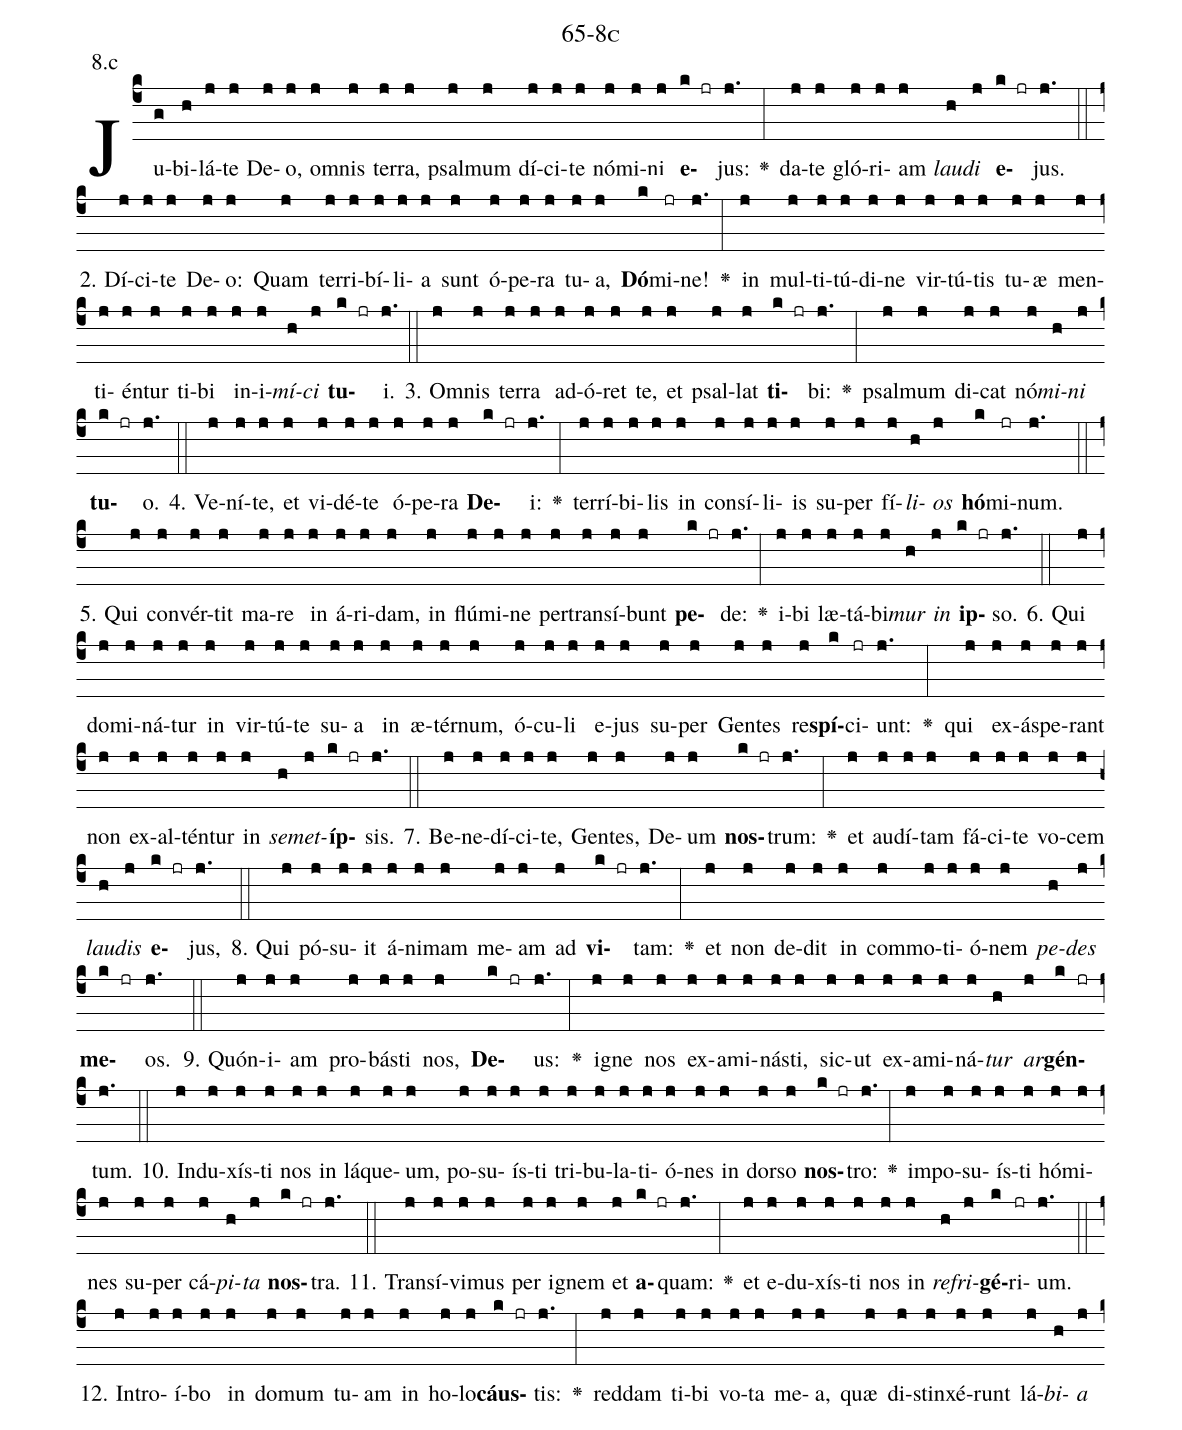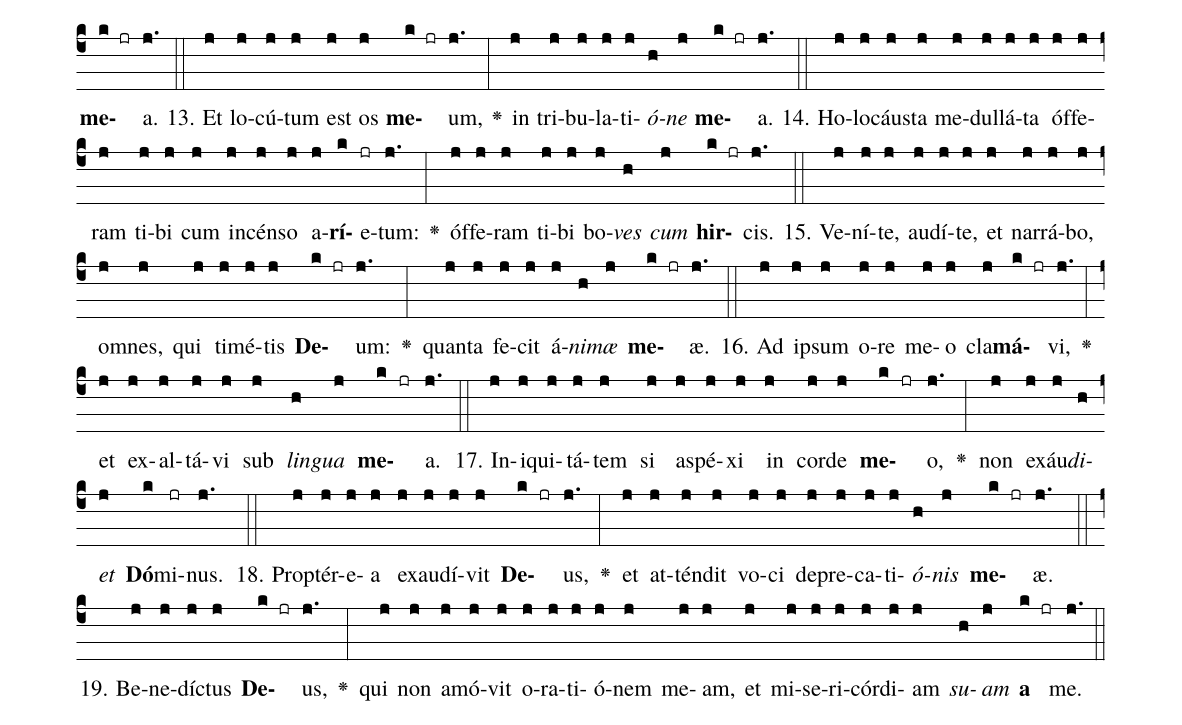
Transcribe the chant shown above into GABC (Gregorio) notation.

name: 65-8c;
annotation: 8.c;
%%
(c4)Ju(g)bi(h)lá(j)te(j) De(j)o,(j) om(j)nis(j) ter(j)ra,(j) psal(j)mum(j) dí(j)ci(j)te(j) nó(j)mi(j)ni(j) <b>e</b>(k jr)jus:(j.) <v>\greheightstar</v>(:) da(j)te(j) gló(j)ri(j)am(j) <i>lau</i>(h)<i>di</i>(j) <b>e</b>(k jr)jus.(j.) (::)
2. Dí(j)ci(j)te(j) De(j)o:(j) Quam(j) ter(j)ri(j)bí(j)li(j)a(j) sunt(j) ó(j)pe(j)ra(j) tu(j)a,(j) <b>Dó</b>(k)mi(jr)ne!(j.) <v>\greheightstar</v>(:) in(j) mul(j)ti(j)tú(j)di(j)ne(j) vir(j)tú(j)tis(j) tu(j)æ(j) men(j)ti(j)én(j)tur(j) ti(j)bi(j) in(j)i(j)<i>mí</i>(h)<i>ci</i>(j) <b>tu</b>(k jr)i.(j.) (::)
3. Om(j)nis(j) ter(j)ra(j) ad(j)ó(j)ret(j) te,(j) et(j) psal(j)lat(j) <b>ti</b>(k jr)bi:(j.) <v>\greheightstar</v>(:) psal(j)mum(j) di(j)cat(j) nó(j)<i>mi</i>(h)<i>ni</i>(j) <b>tu</b>(k jr)o.(j.) (::)
4. Ve(j)ní(j)te,(j) et(j) vi(j)dé(j)te(j) ó(j)pe(j)ra(j) <b>De</b>(k jr)i:(j.) <v>\greheightstar</v>(:) ter(j)rí(j)bi(j)lis(j) in(j) con(j)sí(j)li(j)is(j) su(j)per(j) fí(j)<i>li</i>(h)<i>os</i>(j) <b>hó</b>(k)mi(jr)num.(j.) (::)
5. Qui(j) con(j)vér(j)tit(j) ma(j)re(j) in(j) á(j)ri(j)dam,(j) in(j) flú(j)mi(j)ne(j) per(j)trans(j)í(j)bunt(j) <b>pe</b>(k jr)de:(j.) <v>\greheightstar</v>(:) i(j)bi(j) læ(j)tá(j)bi(j)<i>mur</i>(h) <i>in</i>(j) <b>ip</b>(k jr)so.(j.) (::)
6. Qui(j) do(j)mi(j)ná(j)tur(j) in(j) vir(j)tú(j)te(j) su(j)a(j) in(j) æ(j)tér(j)num,(j) ó(j)cu(j)li(j) e(j)jus(j) su(j)per(j) Gen(j)tes(j) re(j)<b>spí</b>(k)ci(jr)unt:(j.) <v>\greheightstar</v>(:) qui(j) ex(j)ás(j)pe(j)rant(j) non(j) ex(j)al(j)tén(j)tur(j) in(j) <i>se</i>(h)<i>met</i>(j)<b>íp</b>(k jr)sis.(j.) (::)
7. Be(j)ne(j)dí(j)ci(j)te,(j) Gen(j)tes,(j) De(j)um(j) <b>nos</b>(k jr)trum:(j.) <v>\greheightstar</v>(:) et(j) au(j)dí(j)tam(j) fá(j)ci(j)te(j) vo(j)cem(j) <i>lau</i>(h)<i>dis</i>(j) <b>e</b>(k jr)jus,(j.) (::)
8. Qui(j) pó(j)su(j)it(j) á(j)ni(j)mam(j) me(j)am(j) ad(j) <b>vi</b>(k jr)tam:(j.) <v>\greheightstar</v>(:) et(j) non(j) de(j)dit(j) in(j) com(j)mo(j)ti(j)ó(j)nem(j) <i>pe</i>(h)<i>des</i>(j) <b>me</b>(k jr)os.(j.) (::)
9. Quón(j)i(j)am(j) pro(j)bás(j)ti(j) nos,(j) <b>De</b>(k jr)us:(j.) <v>\greheightstar</v>(:) i(j)gne(j) nos(j) ex(j)a(j)mi(j)nás(j)ti,(j) sic(j)ut(j) ex(j)a(j)mi(j)ná(j)<i>tur</i>(h) <i>ar</i>(j)<b>gén</b>(k jr)tum.(j.) (::)
10. In(j)du(j)xís(j)ti(j) nos(j) in(j) lá(j)que(j)um,(j) po(j)su(j)ís(j)ti(j) tri(j)bu(j)la(j)ti(j)ó(j)nes(j) in(j) dor(j)so(j) <b>nos</b>(k jr)tro:(j.) <v>\greheightstar</v>(:) im(j)po(j)su(j)ís(j)ti(j) hó(j)mi(j)nes(j) su(j)per(j) cá(j)<i>pi</i>(h)<i>ta</i>(j) <b>nos</b>(k jr)tra.(j.) (::)
11. Trans(j)í(j)vi(j)mus(j) per(j) i(j)gnem(j) et(j) <b>a</b>(k jr)quam:(j.) <v>\greheightstar</v>(:) et(j) e(j)du(j)xís(j)ti(j) nos(j) in(j) <i>re</i>(h)<i>fri</i>(j)<b>gé</b>(k)ri(jr)um.(j.) (::)
12. In(j)tro(j)í(j)bo(j) in(j) do(j)mum(j) tu(j)am(j) in(j) ho(j)lo(j)<b>cáus</b>(k jr)tis:(j.) <v>\greheightstar</v>(:) red(j)dam(j) ti(j)bi(j) vo(j)ta(j) me(j)a,(j) quæ(j) di(j)stin(j)xé(j)runt(j) lá(j)<i>bi</i>(h)<i>a</i>(j) <b>me</b>(k jr)a.(j.) (::)
13. Et(j) lo(j)cú(j)tum(j) est(j) os(j) <b>me</b>(k jr)um,(j.) <v>\greheightstar</v>(:) in(j) tri(j)bu(j)la(j)ti(j)<i>ó</i>(h)<i>ne</i>(j) <b>me</b>(k jr)a.(j.) (::)
14. Ho(j)lo(j)cáus(j)ta(j) me(j)dul(j)lá(j)ta(j) óf(j)fe(j)ram(j) ti(j)bi(j) cum(j) in(j)cén(j)so(j) a(j)<b>rí</b>(k)e(jr)tum:(j.) <v>\greheightstar</v>(:) óf(j)fe(j)ram(j) ti(j)bi(j) bo(j)<i>ves</i>(h) <i>cum</i>(j) <b>hir</b>(k jr)cis.(j.) (::)
15. Ve(j)ní(j)te,(j) au(j)dí(j)te,(j) et(j) nar(j)rá(j)bo,(j) om(j)nes,(j) qui(j) ti(j)mé(j)tis(j) <b>De</b>(k jr)um:(j.) <v>\greheightstar</v>(:) quan(j)ta(j) fe(j)cit(j) á(j)<i>ni</i>(h)<i>mæ</i>(j) <b>me</b>(k jr)æ.(j.) (::)
16. Ad(j) ip(j)sum(j) o(j)re(j) me(j)o(j) cla(j)<b>má</b>(k jr)vi,(j.) <v>\greheightstar</v>(:) et(j) ex(j)al(j)tá(j)vi(j) sub(j) <i>lin</i>(h)<i>gua</i>(j) <b>me</b>(k jr)a.(j.) (::)
17. In(j)i(j)qui(j)tá(j)tem(j) si(j) a(j)spé(j)xi(j) in(j) cor(j)de(j) <b>me</b>(k jr)o,(j.) <v>\greheightstar</v>(:) non(j) ex(j)áu(j)<i>di</i>(h)<i>et</i>(j) <b>Dó</b>(k)mi(jr)nus.(j.) (::)
18. Prop(j)tér(j)e(j)a(j) ex(j)au(j)dí(j)vit(j) <b>De</b>(k jr)us,(j.) <v>\greheightstar</v>(:) et(j) at(j)tén(j)dit(j) vo(j)ci(j) de(j)pre(j)ca(j)ti(j)<i>ó</i>(h)<i>nis</i>(j) <b>me</b>(k jr)æ.(j.) (::)
19. Be(j)ne(j)díc(j)tus(j) <b>De</b>(k jr)us,(j.) <v>\greheightstar</v>(:) qui(j) non(j) a(j)mó(j)vit(j) o(j)ra(j)ti(j)ó(j)nem(j) me(j)am,(j) et(j) mi(j)se(j)ri(j)cór(j)di(j)am(j) <i>su</i>(h)<i>am</i>(j) <b>a</b>(k jr) me.(j.) (::)
